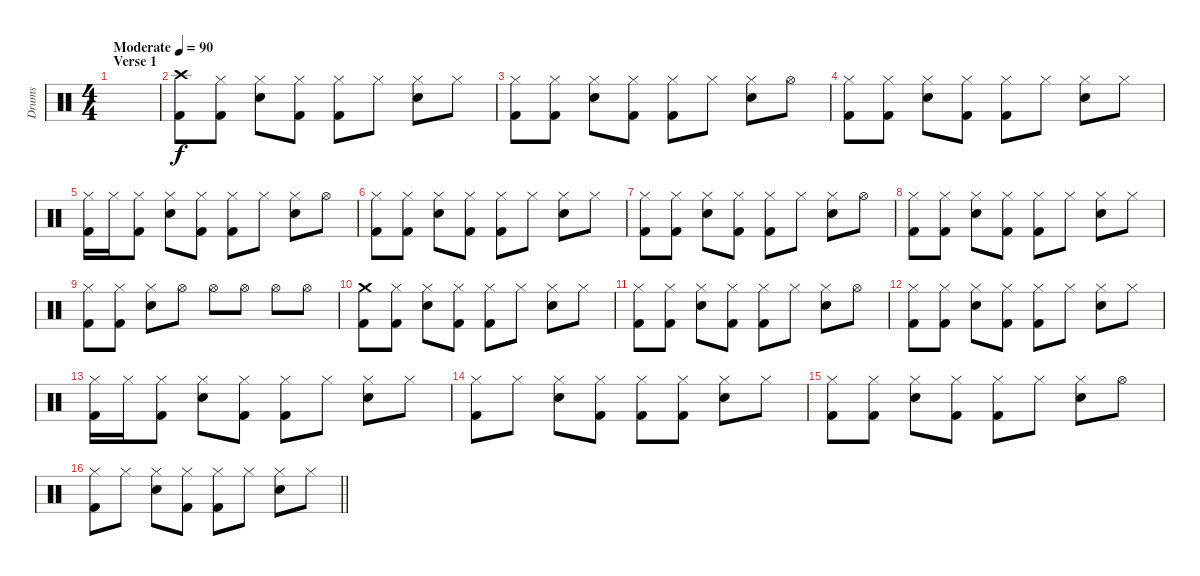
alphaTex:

\track ("Drums" "Drums") {instrument percussion}
\staff {score}
\articulation defaults
\ts (4 4)
\section ("" "Verse 1")
\tempo (90 "Moderate")
\clef neutral
\ks c
|
("Crash high (hit)" "Kick (hit) 2").8 ("Hi-Hat (closed)" "Kick (hit) 2").8 ("Hi-Hat (closed)" "Snare (hit) 2").8 ("Hi-Hat (closed)" "Kick (hit) 2").8 ("Hi-Hat (closed)" "Kick (hit) 2").8 "Hi-Hat (closed)".8 ("Hi-Hat (closed)" "Snare (hit) 2").8 "Hi-Hat (closed)".8 |
("Hi-Hat (closed)" "Kick (hit) 2").8 ("Hi-Hat (closed)" "Kick (hit) 2").8 ("Hi-Hat (closed)" "Snare (hit) 2").8 ("Hi-Hat (closed)" "Kick (hit) 2").8 ("Hi-Hat (closed)" "Kick (hit) 2").8 "Hi-Hat (closed)".8 ("Hi-Hat (closed)" "Snare (hit) 2").8 "Hi-Hat (open)".8 |
("Hi-Hat (closed)" "Kick (hit) 2").8 ("Hi-Hat (closed)" "Kick (hit) 2").8 ("Hi-Hat (closed)" "Snare (hit) 2").8 ("Hi-Hat (closed)" "Kick (hit) 2").8 ("Hi-Hat (closed)" "Kick (hit) 2").8 "Hi-Hat (closed)".8 ("Hi-Hat (closed)" "Snare (hit) 2").8 "Hi-Hat (closed)".8 |
("Hi-Hat (closed)" "Kick (hit) 2").16 "Hi-Hat (closed)".16 ("Hi-Hat (closed)" "Kick (hit) 2").8 ("Hi-Hat (closed)" "Snare (hit) 2").8 ("Hi-Hat (closed)" "Kick (hit) 2").8 ("Hi-Hat (closed)" "Kick (hit) 2").8 "Hi-Hat (closed)".8 ("Hi-Hat (closed)" "Snare (hit) 2").8 "Hi-Hat (open)".8 |
("Hi-Hat (closed)" "Kick (hit) 2").8 ("Hi-Hat (closed)" "Kick (hit) 2").8 ("Hi-Hat (closed)" "Snare (hit) 2").8 ("Hi-Hat (closed)" "Kick (hit) 2").8 ("Hi-Hat (closed)" "Kick (hit) 2").8 "Hi-Hat (closed)".8 ("Hi-Hat (closed)" "Snare (hit) 2").8 "Hi-Hat (closed)".8 |
("Hi-Hat (closed)" "Kick (hit) 2").8 ("Hi-Hat (closed)" "Kick (hit) 2").8 ("Hi-Hat (closed)" "Snare (hit) 2").8 ("Hi-Hat (closed)" "Kick (hit) 2").8 ("Hi-Hat (closed)" "Kick (hit) 2").8 "Hi-Hat (closed)".8 ("Hi-Hat (closed)" "Snare (hit) 2").8 "Hi-Hat (open)".8 |
("Hi-Hat (closed)" "Kick (hit) 2").8 ("Hi-Hat (closed)" "Kick (hit) 2").8 ("Hi-Hat (closed)" "Snare (hit) 2").8 ("Hi-Hat (closed)" "Kick (hit) 2").8 ("Hi-Hat (closed)" "Kick (hit) 2").8 "Hi-Hat (closed)".8 ("Hi-Hat (closed)" "Snare (hit) 2").8 "Hi-Hat (closed)".8 |
("Hi-Hat (closed)" "Kick (hit) 2").8 ("Hi-Hat (closed)" "Kick (hit) 2").8 ("Hi-Hat (closed)" "Snare (hit) 2").8 "Hi-Hat (open)".8 "Hi-Hat (open)".8 "Hi-Hat (open)".8 "Hi-Hat (open)".8 "Hi-Hat (open)".8 |
("Crash medium (hit)" "Kick (hit) 2").8 ("Hi-Hat (closed)" "Kick (hit) 2").8 ("Hi-Hat (closed)" "Snare (hit) 2").8 ("Hi-Hat (closed)" "Kick (hit) 2").8 ("Hi-Hat (closed)" "Kick (hit) 2").8 "Hi-Hat (closed)".8 ("Hi-Hat (closed)" "Snare (hit) 2").8 "Hi-Hat (closed)".8 |
("Hi-Hat (closed)" "Kick (hit) 2").8 ("Hi-Hat (closed)" "Kick (hit) 2").8 ("Hi-Hat (closed)" "Snare (hit) 2").8 ("Hi-Hat (closed)" "Kick (hit) 2").8 ("Hi-Hat (closed)" "Kick (hit) 2").8 "Hi-Hat (closed)".8 ("Hi-Hat (closed)" "Snare (hit) 2").8 "Hi-Hat (open)".8 |
("Hi-Hat (closed)" "Kick (hit) 2").8 ("Hi-Hat (closed)" "Kick (hit) 2").8 ("Hi-Hat (closed)" "Snare (hit) 2").8 ("Hi-Hat (closed)" "Kick (hit) 2").8 ("Hi-Hat (closed)" "Kick (hit) 2").8 "Hi-Hat (closed)".8 ("Hi-Hat (closed)" "Snare (hit) 2").8 "Hi-Hat (closed)".8 |
("Hi-Hat (closed)" "Kick (hit) 2").16 "Hi-Hat (closed)".16 ("Hi-Hat (closed)" "Kick (hit) 2").8 ("Hi-Hat (closed)" "Snare (hit) 2").8 ("Hi-Hat (closed)" "Kick (hit) 2").8 ("Hi-Hat (closed)" "Kick (hit) 2").8 "Hi-Hat (closed)".8 ("Hi-Hat (closed)" "Snare (hit) 2").8 "Hi-Hat (closed)".8 |
("Hi-Hat (closed)" "Kick (hit) 2").8 "Hi-Hat (closed)".8 ("Hi-Hat (closed)" "Snare (hit) 2").8 ("Hi-Hat (closed)" "Kick (hit) 2").8 ("Hi-Hat (closed)" "Kick (hit) 2").8 ("Hi-Hat (closed)" "Kick (hit) 2").8 ("Hi-Hat (closed)" "Snare (hit) 2").8 "Hi-Hat (closed)".8 |
("Hi-Hat (closed)" "Kick (hit) 2").8 ("Hi-Hat (closed)" "Kick (hit) 2").8 ("Hi-Hat (closed)" "Snare (hit) 2").8 ("Hi-Hat (closed)" "Kick (hit) 2").8 ("Hi-Hat (closed)" "Kick (hit) 2").8 "Hi-Hat (closed)".8 ("Hi-Hat (closed)" "Snare (hit) 2").8 "Hi-Hat (open)".8 |
\barLineRight lightlight
("Hi-Hat (closed)" "Kick (hit) 2").8 "Hi-Hat (closed)".8 ("Hi-Hat (closed)" "Snare (hit) 2").8 ("Hi-Hat (closed)" "Kick (hit) 2").8 ("Hi-Hat (closed)" "Kick (hit) 2").8 "Hi-Hat (closed)".8 ("Hi-Hat (closed)" "Snare (hit) 2").8 "Hi-Hat (closed)".8
